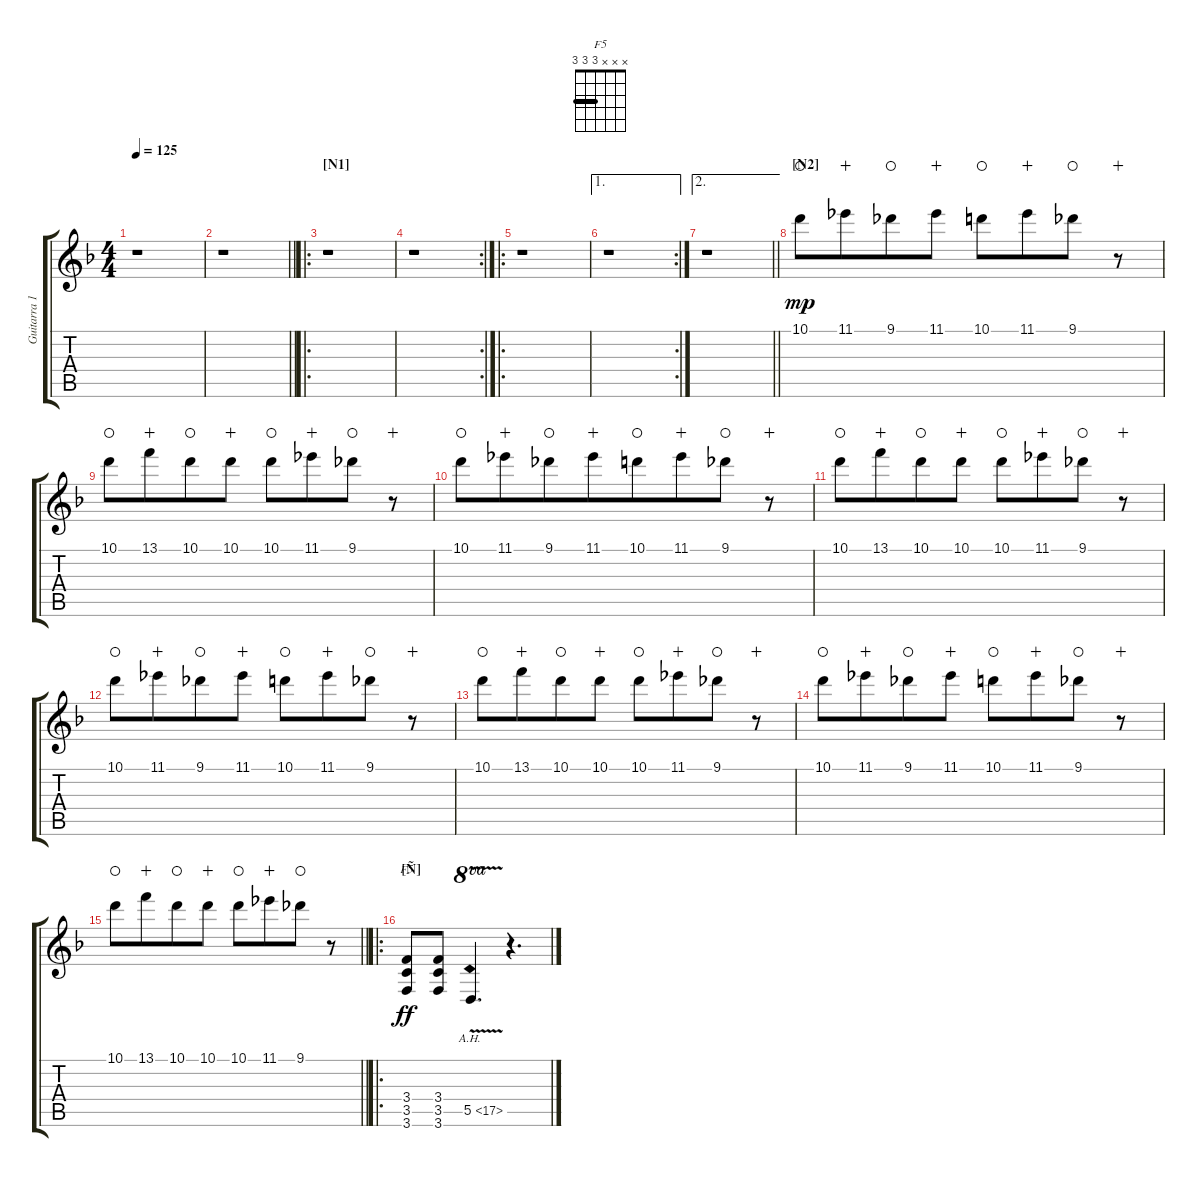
\track ("Guitarra 1" "Guitarra 1") {instrument distortionguitar}
\staff {score tabs}
\tuning (E4 B3 G3 D3 A2 D2) {hide}
\chord ("F5" x x x 3 3 3) {barre 3}
\ts (4 4)
\tempo 125
\clef g2
\ks f
r.1{dy ff} |
\barLineRight lightlight
r.1 |
\ro
\section ("" "[N1]")
r.1 |
\rc 2
r.1 |
\ro
r.1 |
\ae 1
\rc 2
r.1 |
\ae 2
\barLineRight lightlight
r.1{volume 8} |
\section ("" "[N2]")
10.1.8{dy mp volume 9 instrument distortionguitar waho} 11.1.8{wahc beam merge} 9.1.8{waho} 11.1.8{wahc} 10.1.8{waho} 11.1.8{wahc beam merge} 9.1.8{waho} r.8{wahc} |
10.1.8{waho} 13.1.8{wahc beam merge} 10.1.8{waho} 10.1.8{wahc} 10.1.8{waho} 11.1.8{wahc beam merge} 9.1.8{waho} r.8{wahc} |
10.1.8{volume 10 waho} 11.1.8{wahc beam merge} 9.1.8{waho} 11.1.8{wahc beam merge} 10.1.8{waho} 11.1.8{wahc beam merge} 9.1.8{waho} r.8{wahc} |
10.1.8{waho} 13.1.8{wahc beam merge} 10.1.8{waho} 10.1.8{wahc} 10.1.8{waho beam merge} 11.1.8{wahc beam merge} 9.1.8{waho} r.8{wahc} |
10.1.8{waho} 11.1.8{wahc beam merge} 9.1.8{waho} 11.1.8{wahc} 10.1.8{waho} 11.1.8{wahc beam merge} 9.1.8{waho} r.8{wahc} |
10.1.8{waho} 13.1.8{wahc beam merge} 10.1.8{waho} 10.1.8{wahc} 10.1.8{waho} 11.1.8{wahc beam merge} 9.1.8{waho} r.8{wahc} |
10.1.8{waho} 11.1.8{wahc beam merge} 9.1.8{waho} 11.1.8{wahc} 10.1.8{waho} 11.1.8{wahc beam merge} 9.1.8{waho} r.8{wahc} |
\barLineRight lightlight
10.1.8{waho} 13.1.8{wahc beam merge} 10.1.8{waho} 10.1.8{wahc} 10.1.8{waho} 11.1.8{wahc beam merge} 9.1.8{waho} r.8 |
\ro
\section ("" "[Ñ]")
(3.4 3.5 3.6).8{ch "F5" dy ff volume 13} (3.4 3.5 3.6).8 5.5{ah 12 v}.4{d ot 8va} r.4{d}
